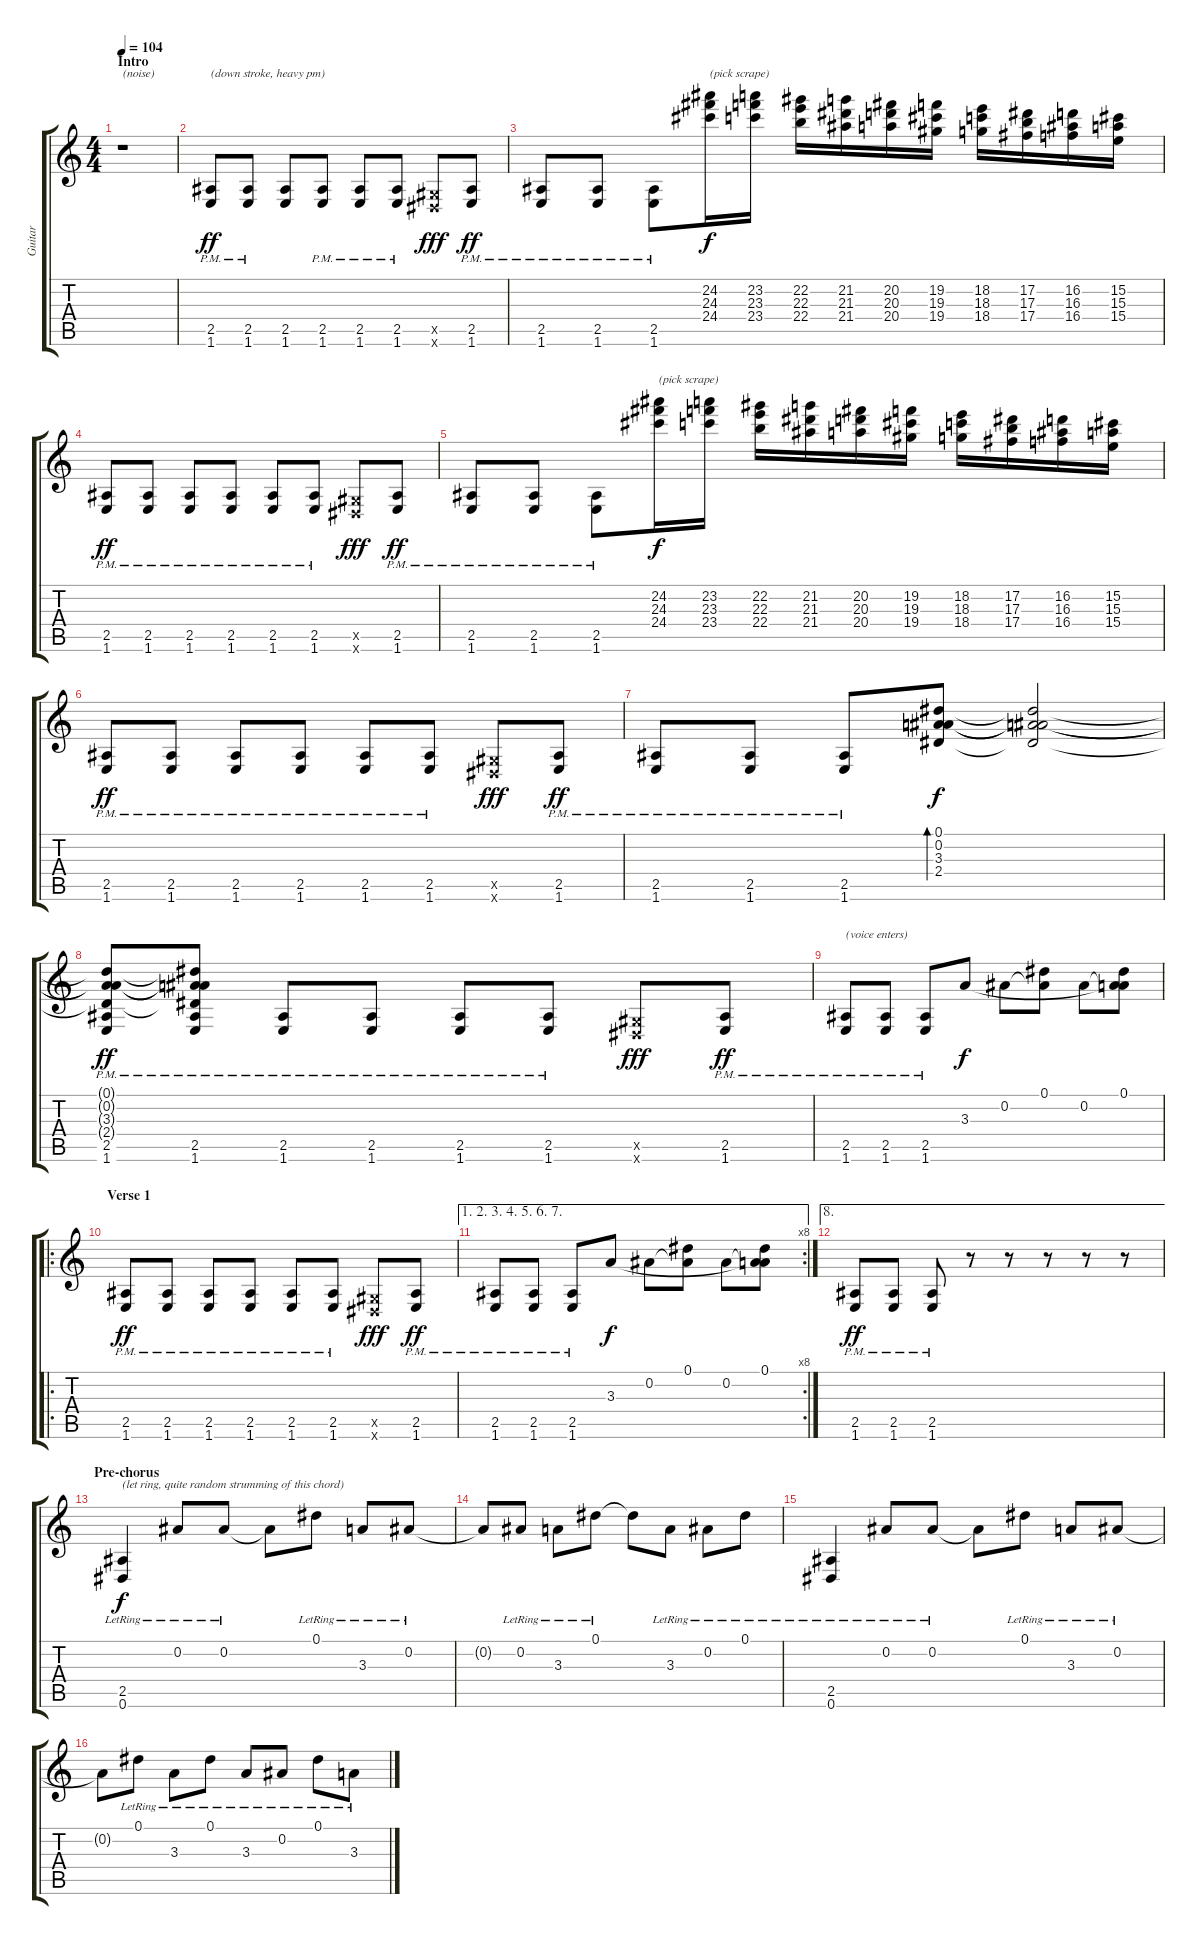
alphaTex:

\track ("Guitar" "Guitar") {instrument distortionguitar}
\staff {score tabs}
\tuning (Eb4 Bb3 Gb3 Db3 Ab2 Eb2) {hide}
\ts (4 4)
\section ("" "Intro")
\tempo 104
\clef g2
\ks c
r.1{txt "(noise)" dy ff instrument distortionguitar} |
(2.5{pm} 1.6{pm}).8{txt "(down stroke, heavy pm)"} (2.5{pm} 1.6{pm}).8 (2.5 1.6).8 (2.5{pm} 1.6{pm}).8 (2.5{pm} 1.6{pm}).8 (2.5{pm} 1.6{pm}).8 (0.5{x} 0.6{x}).8{dy fff} (2.5{pm} 1.6{pm}).8{dy ff} |
(2.5{pm} 1.6{pm}).8 (2.5{pm} 1.6{pm}).8 (2.5{pm} 1.6{pm}).8 (24.2 24.3 24.4).16{txt "(pick scrape)" dy f instrument guitarfretnoise} (23.2 23.3 23.4).16 (22.2 22.3 22.4).16 (21.2 21.3 21.4).16 (20.2 20.3 20.4).16 (19.2 19.3 19.4).16 (18.2 18.3 18.4).16 (17.2 17.3 17.4).16 (16.2 16.3 16.4).16 (15.2 15.3 15.4).16 |
(2.5{pm} 1.6{pm}).8{dy ff instrument distortionguitar} (2.5{pm} 1.6{pm}).8 (2.5{pm} 1.6{pm}).8 (2.5{pm} 1.6{pm}).8 (2.5{pm} 1.6{pm}).8 (2.5{pm} 1.6{pm}).8 (0.5{x} 0.6{x}).8{dy fff} (2.5{pm} 1.6{pm}).8{dy ff} |
(2.5{pm} 1.6{pm}).8 (2.5{pm} 1.6{pm}).8 (2.5{pm} 1.6{pm}).8 (24.2 24.3 24.4).16{txt "(pick scrape)" dy f instrument guitarfretnoise} (23.2 23.3 23.4).16 (22.2 22.3 22.4).16 (21.2 21.3 21.4).16 (20.2 20.3 20.4).16 (19.2 19.3 19.4).16 (18.2 18.3 18.4).16 (17.2 17.3 17.4).16 (16.2 16.3 16.4).16 (15.2 15.3 15.4).16 |
(2.5{pm} 1.6{pm}).8{dy ff instrument distortionguitar} (2.5{pm} 1.6{pm}).8 (2.5{pm} 1.6{pm}).8 (2.5{pm} 1.6{pm}).8 (2.5{pm} 1.6{pm}).8 (2.5{pm} 1.6{pm}).8 (0.5{x} 0.6{x}).8{dy fff} (2.5{pm} 1.6{pm}).8{dy ff} |
(2.5{pm} 1.6{pm}).8 (2.5{pm} 1.6{pm}).8 (2.5{pm} 1.6{pm}).8 (0.1 0.2 3.3 2.4).8{bd 60 dy f} (0.1{t} 0.2{t} 3.3{t} 2.4{t}).2 |
(0.1{t} 0.2{t} 3.3{t} 2.4{t} 2.5{pm} 1.6{pm}).8{dy ff} (0.1{t} 0.2{t} 3.3{t} 2.4{t} 2.5{pm} 1.6{pm}).8 (2.5{pm} 1.6{pm}).8 (2.5{pm} 1.6{pm}).8 (2.5{pm} 1.6{pm}).8 (2.5{pm} 1.6{pm}).8 (0.5{x} 0.6{x}).8{dy fff} (2.5{pm} 1.6{pm}).8{dy ff} |
(2.5{pm} 1.6{pm}).8{txt "(voice enters)"} (2.5{pm} 1.6{pm}).8 (2.5{pm} 1.6{pm}).8 3.3.8{dy f} 0.2.8 (0.1 0.2{t}).8 0.2.8 (0.1 0.2{t} 3.3{t}).8 |
\ro
\section ("" "Verse 1")
(2.5{pm} 1.6{pm}).8{dy ff} (2.5{pm} 1.6{pm}).8 (2.5{pm} 1.6{pm}).8 (2.5{pm} 1.6{pm}).8 (2.5{pm} 1.6{pm}).8 (2.5{pm} 1.6{pm}).8 (0.5{x} 0.6{x}).8{dy fff} (2.5{pm} 1.6{pm}).8{dy ff} |
\ae (1 2 3 4 5 6 7)
\rc 8
(2.5{pm} 1.6{pm}).8 (2.5{pm} 1.6{pm}).8 (2.5{pm} 1.6{pm}).8 3.3.8{dy f} 0.2.8 (0.1 0.2{t}).8 0.2.8 (0.1 0.2{t} 3.3{t}).8 |
\ae 8
(2.5{pm} 1.6{pm}).8{dy ff} (2.5{pm} 1.6{pm}).8 (2.5{pm} 1.6{pm}).8 r.8 r.8 r.8 r.8 r.8 |
\section ("" "Pre-chorus")
(2.5{lr} 0.6{lr}).4{txt "(let ring, quite random strumming of this chord)" dy f} 0.2{lr}.8 0.2{lr}.8 0.2{t}.8 0.1{lr}.8 3.3{lr}.8 0.2{lr}.8 |
0.2{t}.8 0.2{lr}.8 3.3{lr}.8 0.1{lr}.8 0.1{t}.8 3.3{lr}.8 0.2{lr}.8 0.1{lr}.8 |
(2.5{lr} 0.6{lr}).4 0.2{lr}.8 0.2{lr}.8 0.2{t}.8 0.1{lr}.8 3.3{lr}.8 0.2{lr}.8 |
0.2{t}.8 0.1{lr}.8 3.3{lr}.8 0.1{lr}.8 3.3{lr}.8 0.2{lr}.8 0.1{lr}.8 3.3{lr}.8
